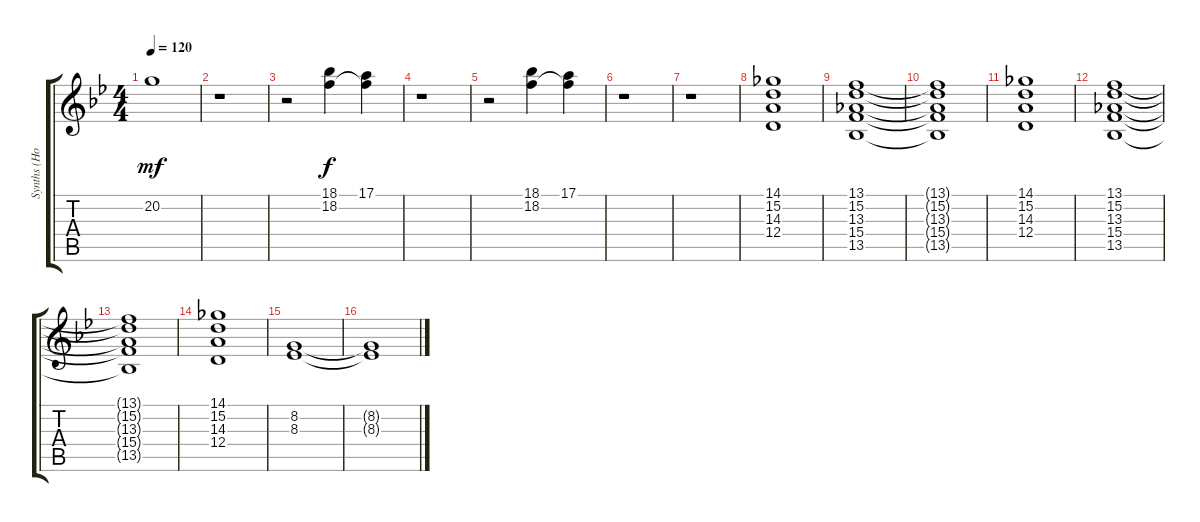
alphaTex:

\track ("Synths (Hogson)" "Synths (Ho") {instrument stringensemble1}
\staff {score tabs}
\tuning (E4 B3 G3 D3 A2 E2) {hide}
\ts (4 4)
\tempo 120
\clef g2
\ks bb
20.2.1{dy mf} |
r.1 |
r.2 (18.1 18.2).4{dy f} (17.1 18.2{t}).4 |
r.1 |
r.2 (18.1 18.2).4 (17.1 18.2{t}).4 |
r.1 |
r.1 |
(14.1 15.2 14.3 12.4).1 |
(13.1 15.2 13.3 15.4 13.5).1 |
(13.1{t} 15.2{t} 13.3{t} 15.4{t} 13.5{t}).1 |
(14.1 15.2 14.3 12.4).1 |
(13.1 15.2 13.3 15.4 13.5).1 |
(13.1{t} 15.2{t} 13.3{t} 15.4{t} 13.5{t}).1 |
(14.1 15.2 14.3 12.4).1 |
(8.2 8.3).1 |
(8.2{t} 8.3{t}).1
